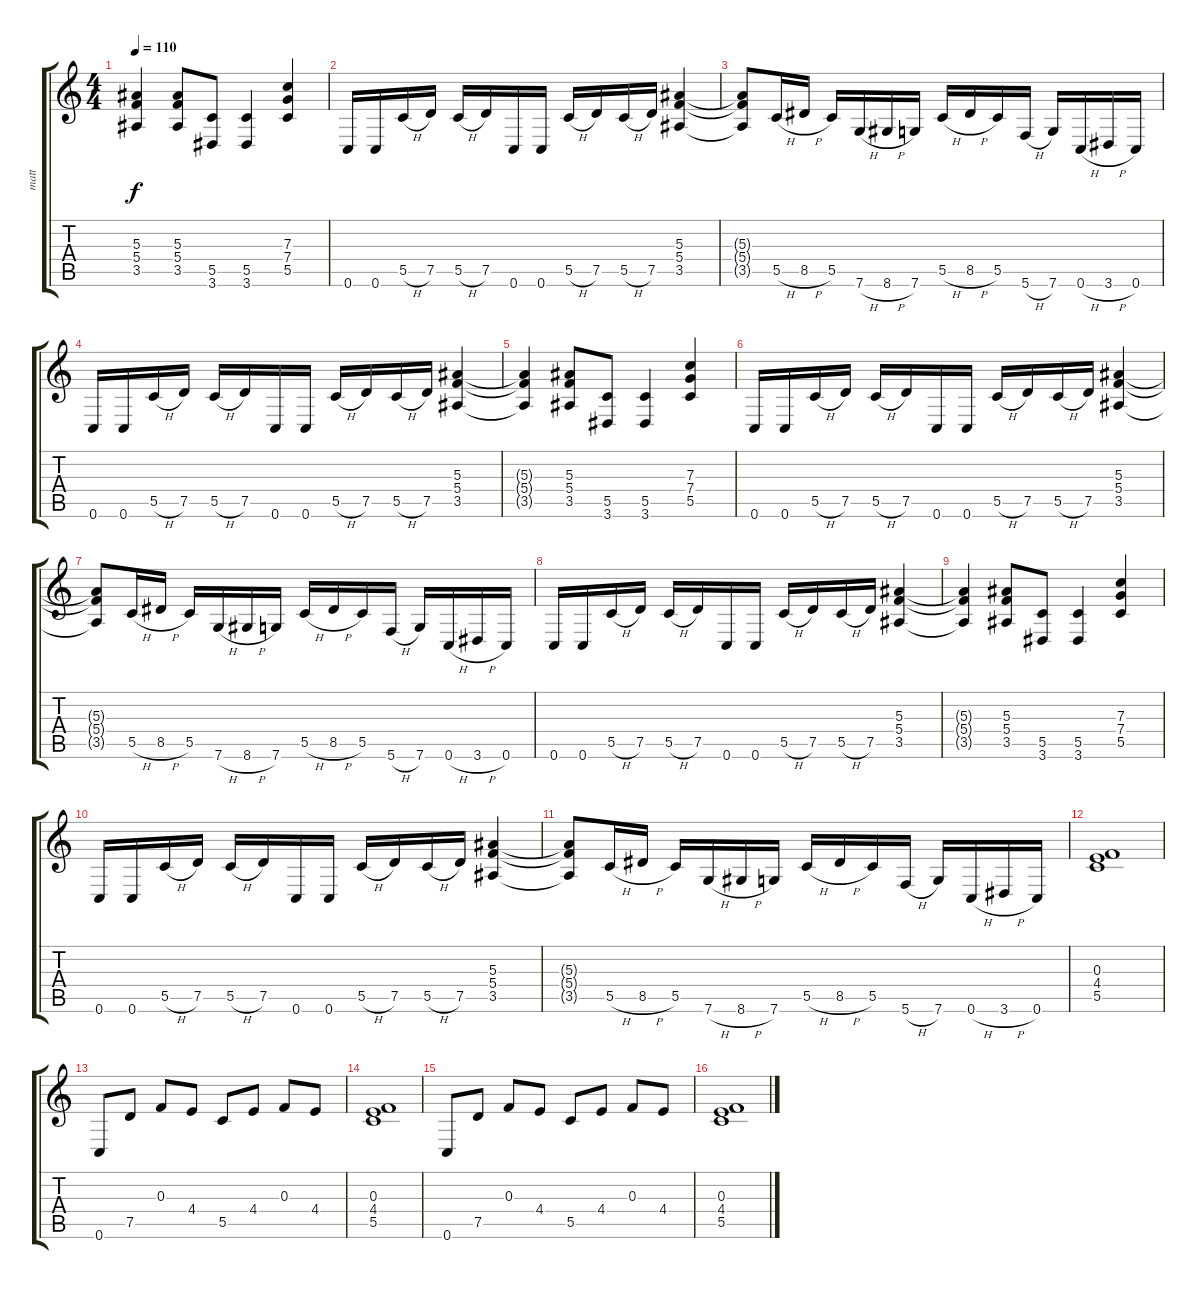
\track ("matt" "matt") {instrument overdrivenguitar}
\staff {score tabs}
\tuning (D4 A3 F3 C3 G2 C2) {hide}
\ts (4 4)
\tempo 110
\clef g2
\ks c
(5.3{t} 5.4{t} 3.5{t}).4{dy f} (5.3 5.4 3.5).8 (5.5 3.6).8 (5.5 3.6).4 (7.3 7.4 5.5).4 |
0.6.16 0.6.16 5.5{h}.16 7.5.16 5.5{h}.16 7.5.16 0.6.16 0.6.16 5.5{h}.16 7.5.16 5.5{h}.16 7.5.16 (5.3 5.4 3.5).4 |
(5.3{t} 5.4{t} 3.5{t}).8 5.5{h}.16 8.5{h}.16 5.5.16 7.6{h}.16 8.6{h}.16 7.6.16 5.5{h}.16 8.5{h}.16 5.5.16 5.6{h}.16 7.6.16 0.6{h}.16 3.6{h}.16 0.6.16 |
0.6.16 0.6.16 5.5{h}.16 7.5.16 5.5{h}.16 7.5.16 0.6.16 0.6.16 5.5{h}.16 7.5.16 5.5{h}.16 7.5.16 (5.3 5.4 3.5).4 |
(5.3{t} 5.4{t} 3.5{t}).4 (5.3 5.4 3.5).8 (5.5 3.6).8 (5.5 3.6).4 (7.3 7.4 5.5).4 |
0.6.16 0.6.16 5.5{h}.16 7.5.16 5.5{h}.16 7.5.16 0.6.16 0.6.16 5.5{h}.16 7.5.16 5.5{h}.16 7.5.16 (5.3 5.4 3.5).4 |
(5.3{t} 5.4{t} 3.5{t}).8 5.5{h}.16 8.5{h}.16 5.5.16 7.6{h}.16 8.6{h}.16 7.6.16 5.5{h}.16 8.5{h}.16 5.5.16 5.6{h}.16 7.6.16 0.6{h}.16 3.6{h}.16 0.6.16 |
0.6.16 0.6.16 5.5{h}.16 7.5.16 5.5{h}.16 7.5.16 0.6.16 0.6.16 5.5{h}.16 7.5.16 5.5{h}.16 7.5.16 (5.3 5.4 3.5).4 |
(5.3{t} 5.4{t} 3.5{t}).4 (5.3 5.4 3.5).8 (5.5 3.6).8 (5.5 3.6).4 (7.3 7.4 5.5).4 |
0.6.16 0.6.16 5.5{h}.16 7.5.16 5.5{h}.16 7.5.16 0.6.16 0.6.16 5.5{h}.16 7.5.16 5.5{h}.16 7.5.16 (5.3 5.4 3.5).4 |
(5.3{t} 5.4{t} 3.5{t}).8 5.5{h}.16 8.5{h}.16 5.5.16 7.6{h}.16 8.6{h}.16 7.6.16 5.5{h}.16 8.5{h}.16 5.5.16 5.6{h}.16 7.6.16 0.6{h}.16 3.6{h}.16 0.6.16 |
(0.3 4.4 5.5).1 |
0.6.8 7.5.8 0.3.8 4.4.8 5.5.8 4.4.8 0.3.8 4.4.8 |
(0.3 4.4 5.5).1 |
0.6.8 7.5.8 0.3.8 4.4.8 5.5.8 4.4.8 0.3.8 4.4.8 |
(0.3 4.4 5.5).1
